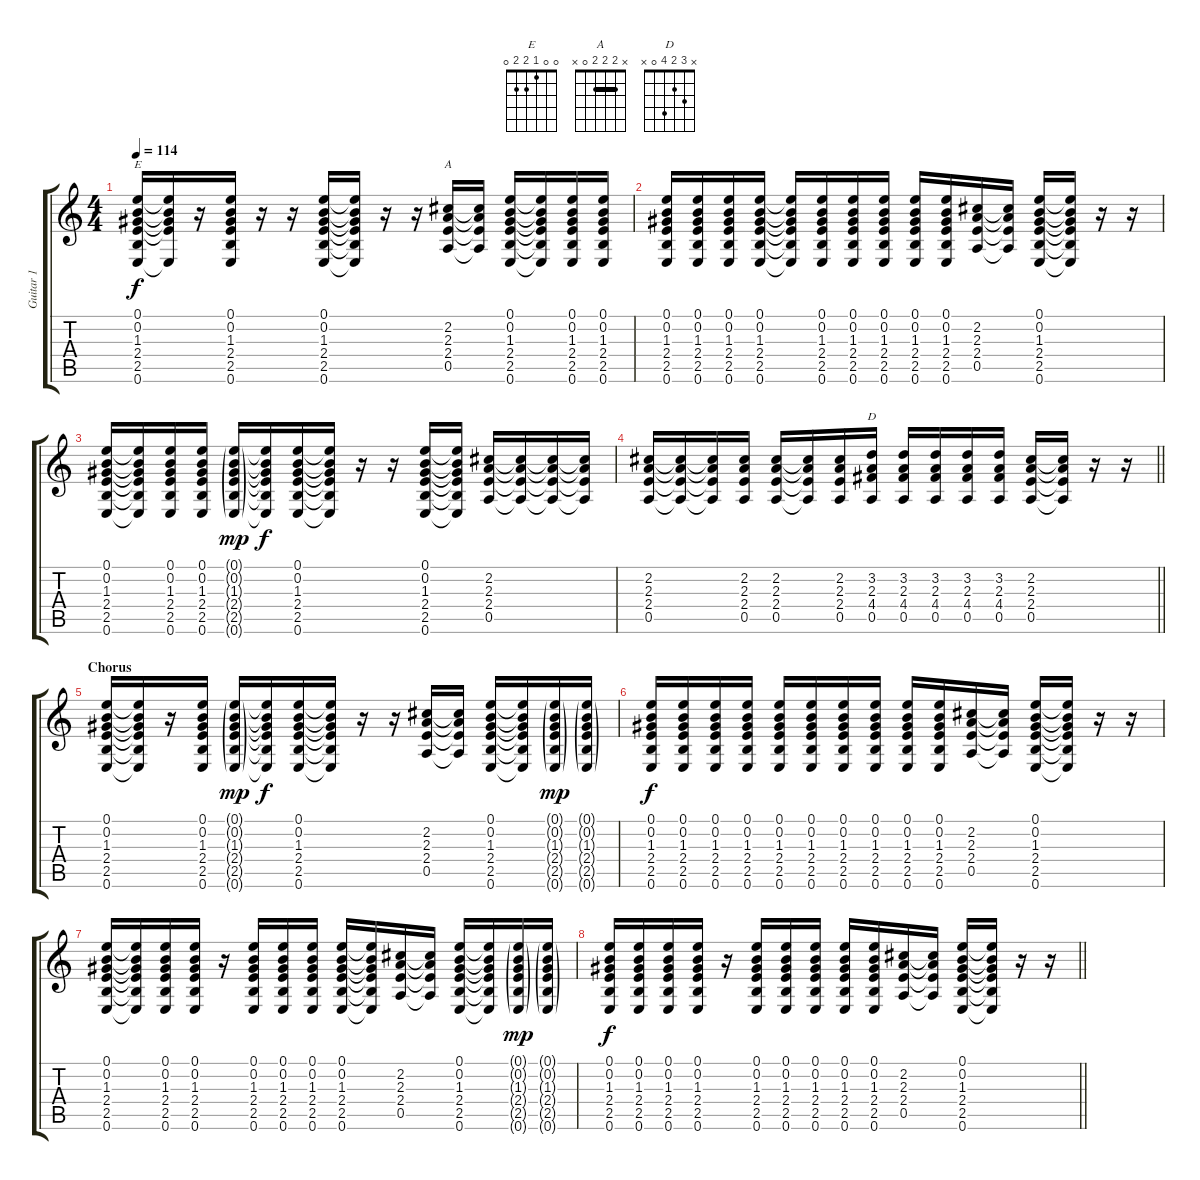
\track ("Guitar 1" "Guitar 1") {instrument acousticguitarnylon}
\staff {score tabs}
\tuning (E4 B3 G3 D3 A2 E2) {hide}
\chord ("E" 0 0 1 2 2 0)
\chord ("A" x 2 2 2 0 x) {barre 2}
\chord ("D" x 3 2 4 0 x)
\ts (4 4)
\tempo 114
\clef g2
\ks c
(0.1 0.2 1.3 2.4 2.5 0.6).16{ch "E" dy f} (0.1{t} 0.2{t} 1.3{t} 2.4{t} 0.6{t}).16 r.16 (0.1 0.2 1.3 2.4 2.5 0.6).16 r.16 r.16 (0.1 0.2 1.3 2.4 2.5 0.6).16 (0.1{t} 0.2{t} 1.3{t} 2.4{t} 2.5{t} 0.6{t}).16 r.16 r.16 (2.2 2.3 2.4 0.5).16{ch "A"} (2.2{t} 2.3{t} 2.4{t} 0.5{t}).16 (0.1 0.2 1.3 2.4 2.5 0.6).16 (0.1{t} 0.2{t} 1.3{t} 2.4{t} 2.5{t} 0.6{t}).16 (0.1 0.2 1.3 2.4 2.5 0.6).16 (0.1 0.2 1.3 2.4 2.5 0.6).16 |
(0.1 0.2 1.3 2.4 2.5 0.6).16 (0.1 0.2 1.3 2.4 2.5 0.6).16 (0.1 0.2 1.3 2.4 2.5 0.6).16 (0.1 0.2 1.3 2.4 2.5 0.6).16 (0.1{t} 0.2{t} 1.3{t} 2.4{t} 2.5{t} 0.6{t}).16 (0.1 0.2 1.3 2.4 2.5 0.6).16 (0.1 0.2 1.3 2.4 2.5 0.6).16 (0.1 0.2 1.3 2.4 2.5 0.6).16 (0.1 0.2 1.3 2.4 2.5 0.6).16 (0.1 0.2 1.3 2.4 2.5 0.6).16 (2.2 2.3 2.4 0.5).16 (2.2{t} 2.3{t} 2.4{t} 0.5{t}).16 (0.1 0.2 1.3 2.4 2.5 0.6).16 (0.1{t} 0.2{t} 1.3{t} 2.4{t} 2.5{t} 0.6{t}).16 r.16 r.16 |
(0.1 0.2 1.3 2.4 2.5 0.6).16 (0.1{t} 0.2{t} 1.3{t} 2.4{t} 2.5{t} 0.6{t}).16 (0.1 0.2 1.3 2.4 2.5 0.6).16 (0.1 0.2 1.3 2.4 2.5 0.6).16 (0.1{g} 0.2{g} 1.3{g} 2.4{g} 2.5{g} 0.6{g}).16{dy mp} (0.1{t} 0.2{t} 1.3{t} 2.4{t} 2.5{t} 0.6{t}).16{dy f} (0.1 0.2 1.3 2.4 2.5 0.6).16 (0.1{t} 0.2{t} 1.3{t} 2.4{t} 2.5{t} 0.6{t}).16 r.16 r.16 (0.1 0.2 1.3 2.4 2.5 0.6).16 (0.1{t} 0.2{t} 1.3{t} 2.4{t} 2.5{t} 0.6{t}).16 (2.2 2.3 2.4 0.5).16 (2.2{t} 2.3{t} 2.4{t} 0.5{t}).16 (2.2{t} 2.3{t} 2.4{t} 0.5{t}).16 (2.2{t} 2.3{t} 2.4{t} 0.5{t}).16 |
\barLineRight lightlight
(2.2 2.3 2.4 0.5).16 (2.2{t} 2.3{t} 2.4{t} 0.5{t}).16 (2.2{t} 2.3{t} 2.4{t} 0.5{t}).16 (2.2 2.3 2.4 0.5).16 (2.2 2.3 2.4 0.5).16 (2.2{t} 2.3{t} 2.4{t} 0.5{t}).16 (2.2 2.3 2.4 0.5).16 (3.2 2.3 4.4 0.5).16{ch "D"} (3.2 2.3 4.4 0.5).16 (3.2 2.3 4.4 0.5).16 (3.2 2.3 4.4 0.5).16 (3.2 2.3 4.4 0.5).16 (2.2 2.3 2.4 0.5).16 (2.2{t} 2.3{t} 2.4{t} 0.5{t}).16 r.16 r.16 |
\section ("" "Chorus")
(0.1 0.2 1.3 2.4 2.5 0.6).16 (0.1{t} 0.2{t} 1.3{t} 2.4{t} 2.5{t} 0.6{t}).16 r.16 (0.1 0.2 1.3 2.4 2.5 0.6).16 (0.1{g} 0.2{g} 1.3{g} 2.4{g} 2.5{g} 0.6{g}).16{dy mp} (0.1{t} 0.2{t} 1.3{t} 2.4{t} 2.5{t} 0.6{t}).16{dy f} (0.1 0.2 1.3 2.4 2.5 0.6).16 (0.1{t} 0.2{t} 1.3{t} 2.4{t} 2.5{t} 0.6{t}).16 r.16 r.16 (2.2 2.3 2.4 0.5).16 (2.2{t} 2.3{t} 2.4{t} 0.5{t}).16 (0.1 0.2 1.3 2.4 2.5 0.6).16 (0.1{t} 0.2{t} 1.3{t} 2.4{t} 2.5{t} 0.6{t}).16 (0.1{g} 0.2{g} 1.3{g} 2.4{g} 2.5{g} 0.6{g}).16{dy mp} (0.1{g} 0.2{g} 1.3{g} 2.4{g} 2.5{g} 0.6{g}).16 |
(0.1 0.2 1.3 2.4 2.5 0.6).16{dy f} (0.1 0.2 1.3 2.4 2.5 0.6).16 (0.1 0.2 1.3 2.4 2.5 0.6).16 (0.1 0.2 1.3 2.4 2.5 0.6).16 (0.1 0.2 1.3 2.4 2.5 0.6).16 (0.1 0.2 1.3 2.4 2.5 0.6).16 (0.1 0.2 1.3 2.4 2.5 0.6).16 (0.1 0.2 1.3 2.4 2.5 0.6).16 (0.1 0.2 1.3 2.4 2.5 0.6).16 (0.1 0.2 1.3 2.4 2.5 0.6).16 (2.2 2.3 2.4 0.5).16 (2.2{t} 2.3{t} 2.4{t} 0.5{t}).16 (0.1 0.2 1.3 2.4 2.5 0.6).16 (0.1{t} 0.2{t} 1.3{t} 2.4{t} 2.5{t} 0.6{t}).16 r.16 r.16 |
(0.1 0.2 1.3 2.4 2.5 0.6).16 (0.1{t} 0.2{t} 1.3{t} 2.4{t} 2.5{t} 0.6{t}).16 (0.1 0.2 1.3 2.4 2.5 0.6).16 (0.1 0.2 1.3 2.4 2.5 0.6).16 r.16 (0.1 0.2 1.3 2.4 2.5 0.6).16 (0.1 0.2 1.3 2.4 2.5 0.6).16 (0.1 0.2 1.3 2.4 2.5 0.6).16 (0.1 0.2 1.3 2.4 2.5 0.6).16 (0.1{t} 0.2{t} 1.3{t} 2.4{t} 2.5{t} 0.6{t}).16 (2.2 2.3 2.4 0.5).16 (2.2{t} 2.3{t} 2.4{t} 0.5{t}).16 (0.1 0.2 1.3 2.4 2.5 0.6).16 (0.1{t} 0.2{t} 1.3{t} 2.4{t} 2.5{t} 0.6{t}).16 (0.1{g} 0.2{g} 1.3{g} 2.4{g} 2.5{g} 0.6{g}).16{dy mp} (0.1{g} 0.2{g} 1.3{g} 2.4{g} 2.5{g} 0.6{g}).16 |
\barLineRight lightlight
(0.1 0.2 1.3 2.4 2.5 0.6).16{dy f} (0.1 0.2 1.3 2.4 2.5 0.6).16 (0.1 0.2 1.3 2.4 2.5 0.6).16 (0.1 0.2 1.3 2.4 2.5 0.6).16 r.16 (0.1 0.2 1.3 2.4 2.5 0.6).16 (0.1 0.2 1.3 2.4 2.5 0.6).16 (0.1 0.2 1.3 2.4 2.5 0.6).16 (0.1 0.2 1.3 2.4 2.5 0.6).16 (0.1 0.2 1.3 2.4 2.5 0.6).16 (2.2 2.3 2.4 0.5).16 (2.2{t} 2.3{t} 2.4{t} 0.5{t}).16 (0.1 0.2 1.3 2.4 2.5 0.6).16 (0.1{t} 0.2{t} 1.3{t} 2.4{t} 2.5{t} 0.6{t}).16 r.16 r.16
